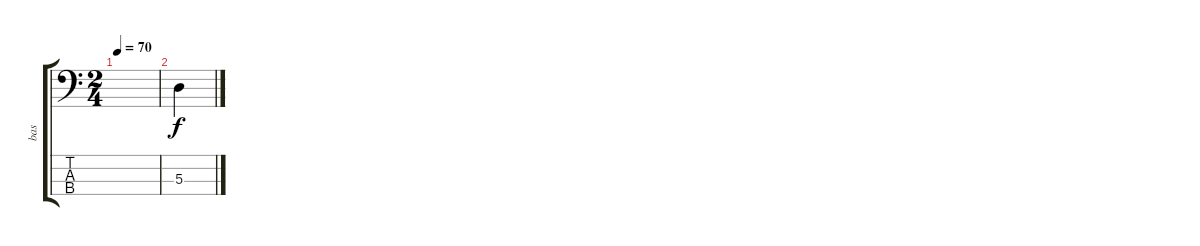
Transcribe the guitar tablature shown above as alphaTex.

\track ("bas" "bas") {instrument acousticbass}
\staff {score tabs}
\tuning (G2 D2 A1 E1) {hide}
\ts (2 4)
\tempo 70
\clef f4
\ks c
|
5.3.4
